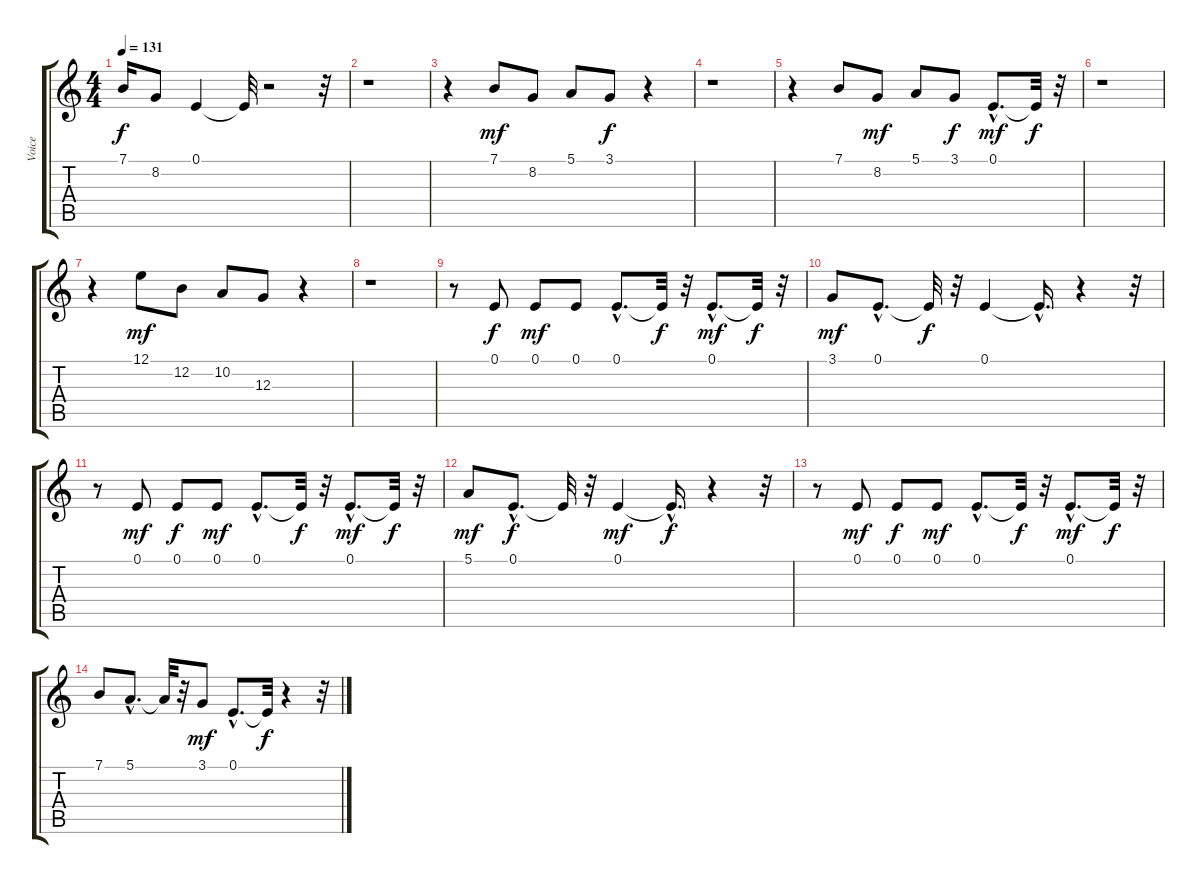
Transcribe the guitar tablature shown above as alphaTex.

\track ("Voice" "Voice") {instrument voiceoohs}
\staff {score tabs}
\tuning (E4 B3 G3 D3 A2 E2) {hide}
\ts (4 4)
\tempo 131
\clef g2
\ks c
7.1{t}.16{dy f} 8.2.8 0.1.4 0.1{t}.32 r.2 r.32 |
r.1 |
r.4 7.1.8{dy mf} 8.2.8 5.1.8 3.1.8{dy f} r.4 |
r.1 |
r.4 7.1.8 8.2.8{dy mf} 5.1.8 3.1.8{dy f} 0.1{hac}.8{d dy mf} 0.1{t}.32{dy f} r.32 |
r.1 |
r.4 12.1.8{dy mf} 12.2.8 10.2.8 12.3.8 r.4 |
r.1 |
r.8 0.1.8{dy f} 0.1.8{dy mf} 0.1.8 0.1{hac}.8{d} 0.1{t}.32{dy f} r.32 0.1{hac}.8{d dy mf} 0.1{t}.32{dy f} r.32 |
3.1.8{dy mf} 0.1{hac}.8{d} 0.1{t}.32{dy f} r.32 0.1.4 0.1{hac t}.16{d} r.4 r.32 |
r.8 0.1.8{dy mf} 0.1.8{dy f} 0.1.8{dy mf} 0.1{hac}.8{d} 0.1{t}.32{dy f} r.32 0.1{hac}.8{d dy mf} 0.1{t}.32{dy f} r.32 |
5.1.8{dy mf} 0.1{hac}.8{d dy f} 0.1{t}.32 r.32 0.1.4{dy mf} 0.1{hac t}.16{d dy f} r.4 r.32 |
r.8 0.1.8{dy mf} 0.1.8{dy f} 0.1.8{dy mf} 0.1{hac}.8{d} 0.1{t}.32{dy f} r.32 0.1{hac}.8{d dy mf} 0.1{t}.32{dy f} r.32 |
7.1.8 5.1{hac}.8{d} 5.1{t}.32 r.32 3.1.8{dy mf} 0.1{hac}.8{d} 0.1{t}.32{dy f} r.4 r.32
